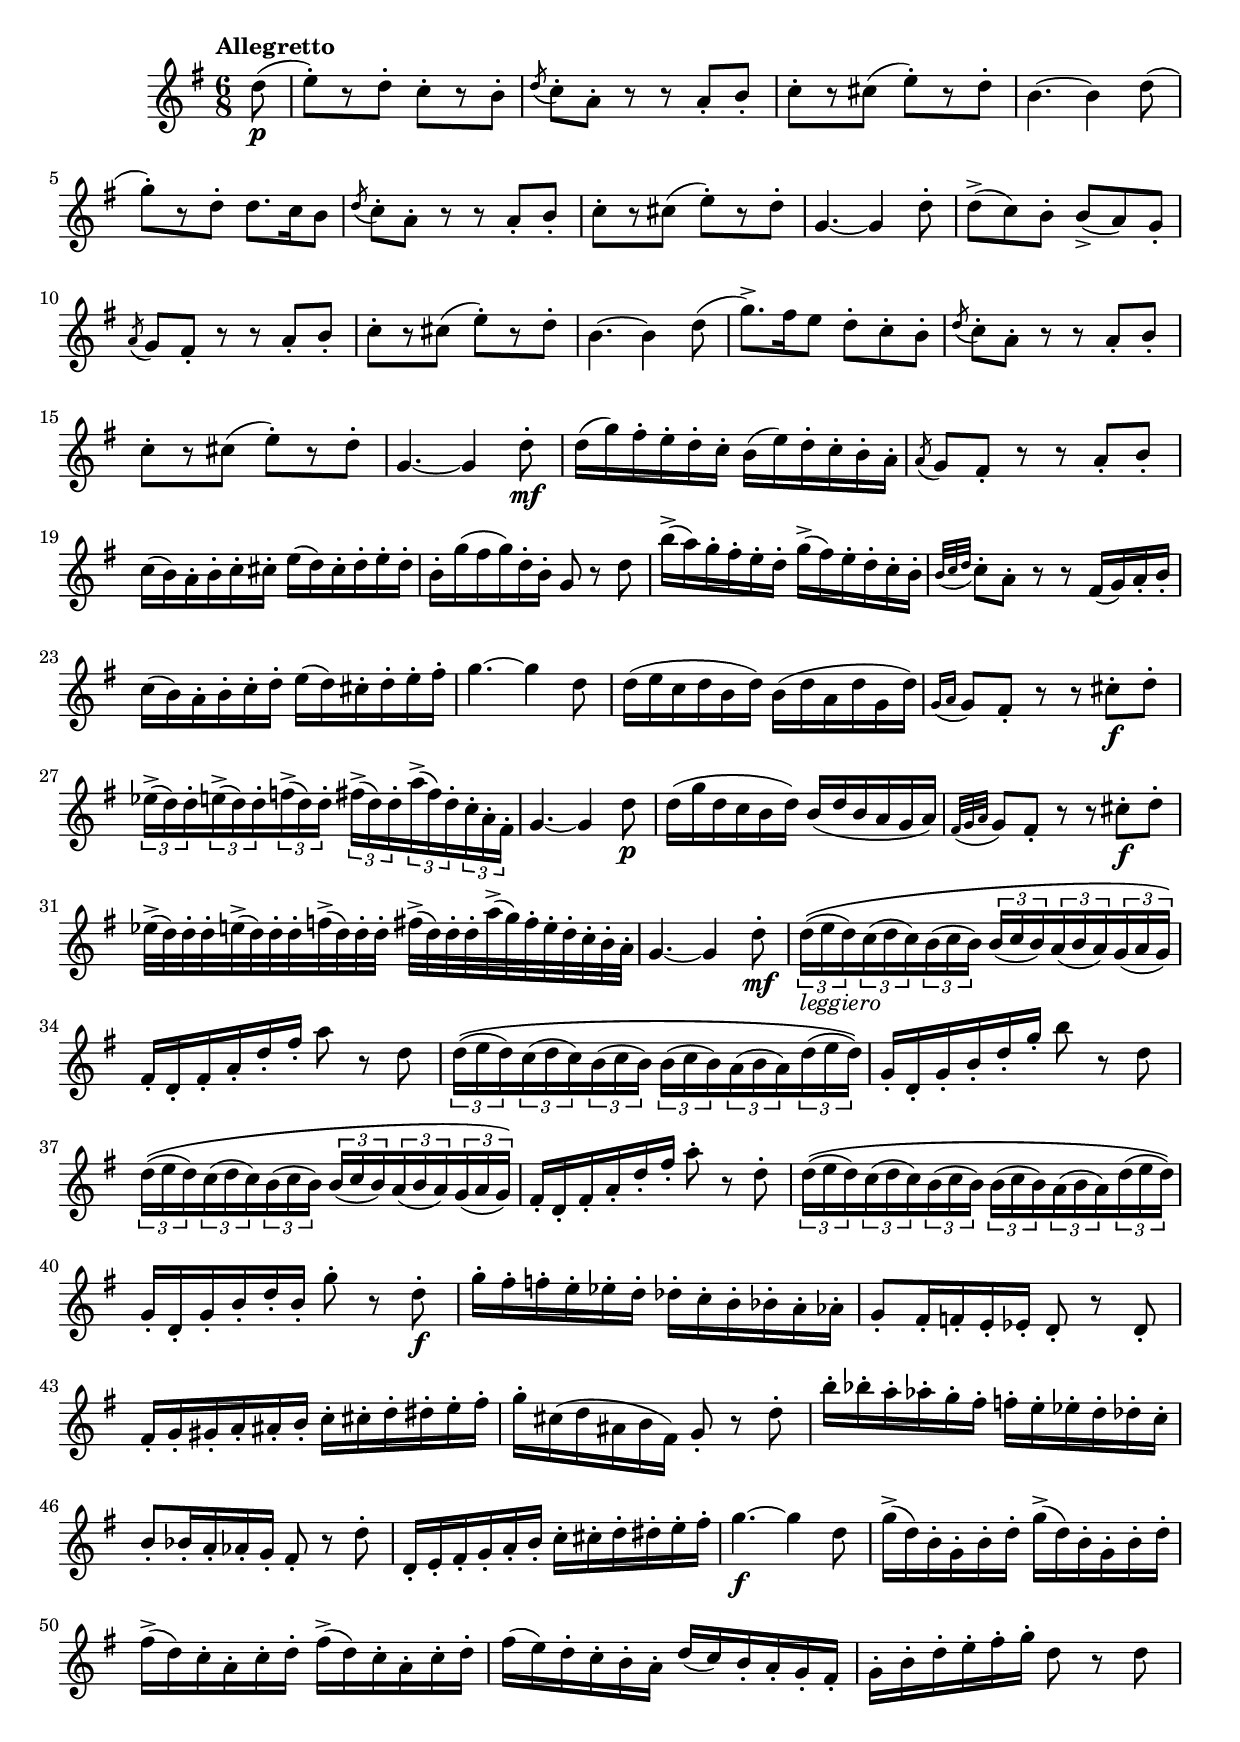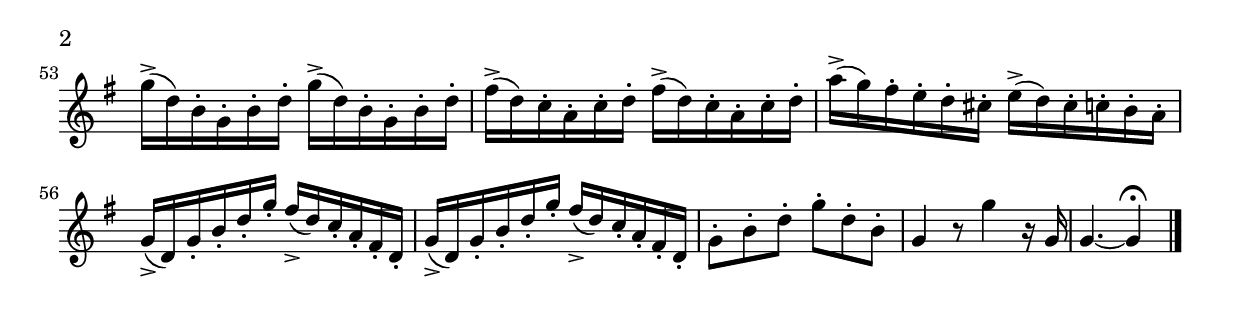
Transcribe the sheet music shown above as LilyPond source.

\version "2.22.0"

\include "settings.ily"

\relative {
  \language "english"

  \transposition f

  \tempo "Allegretto"

  \key g \major
  \time 6/8

  \partial 8 { d''8( \p } |
  e8-.)[ r d-.] c-.[ r b-.] |
  \acciaccatura d8 c8-. a-. r r a-. b-. |
  c8-.[ r c-sharp]( e-.)[ r d-.] |
  b4.~4 d8( |
  g8-.)[ r d-.] d8. c16 b8 |
  \acciaccatura d8 c8-. a-. r r a-. b-. |
  c8-.[ r c-sharp]( e-.)[ r d-.] |
  g,4.~4 d'8-. |
  d->( c) b-. b->( a) g-. |
  \acciaccatura a8 g8 f-sharp-. r r a-. b-. |
  c8-.[ r c-sharp]( e-.)[ r d-.] |
  b4.~4 d8( |
  g8.->) f-sharp16 e8 d-. c-. b-. |
  \acciaccatura d8 c8-. a-. r r a-. b-. |
  c8-.[ r c-sharp]( e-.)[ r d-.] |
  g,4.~4 d'8-. \mf |

  d16( g) f-sharp-. e-. d-. c-. b( e) d-. c-. b-. a-. |
  \acciaccatura a8 g8 f-sharp-. r r a-. b-. |
  c16( b) a-. b-. c-. c-sharp-. e( d) c-sharp-. d-. e-. d-. |
  b16-. g'( f-sharp g) d-. b-. g8 r d' |
  b'16->( a) g-. f-sharp-. e-. d-. g->( f-sharp) e-. d-. c-. b-. |
  \acciaccatura { b32 c d } c8-. a-. r r f-sharp16( g) a-. b-. |
  c16( b) a-. b-. c-. d-. e( d) c-sharp-. d-. e-. f-sharp-. |
  g4.~4 d8 |
  d16( e c d b d) b( d a d g, d') |
  \acciaccatura { g,16 a } g8 f-sharp-. r r c-sharp'-. \f d-. |
  \tuplet 3/2 8 { e-flat16->( d) d-. e->( d) d-. f->( d) d-. f-sharp->( d) d-. a'->( f-sharp) d-. c-. a-. f-sharp-. } |
  g4.~4 d'8 \p |
  d16( g d c b d) b( d b a g a) |
  \acciaccatura { f-sharp32 g a } g8 f-sharp-. r r c-sharp'-. \f d-. |
  e-flat32->( d) d-. d-. e->( d) d-. d-. f->( d) d-. d-. f-sharp->( d) d-. d-. a'->( g) f-sharp-. e-. d-. c-. b-. a-. |
  g4.~4 d'8-. \mf |

  \tuplet 3/2 8 { d16_\markup { \italic "leggiero" }\(( e d) c( d c) b( c b) b( c b) a( b a) g( a g)\) } |
  f-sharp16-. d-. f-sharp-. a-. d-. f-sharp-. a8 r d, |
  \tuplet 3/2 8 { d16\(( e d) c( d c) b( c b) b( c b) a( b a) d( e d)\) } |
  g,16-. d-. g-. b-. d-. g-. b8 r d, |
  \tuplet 3/2 8 { d16\(( e d) c( d c) b( c b) b( c b) a( b a) g( a g)\) } |
  f-sharp16-. d-. f-sharp-. a-. d-. f-sharp-. a8-. r d,-. |
  \tuplet 3/2 8 { d16\(( e d) c( d c) b( c b) b( c b) a( b a) d( e d)\) } |
  g,16-. d-. g-. b-. d-. b-. g'8-. r d-. \f |
  g16-. f-sharp-. f-. e-. e-flat-. d-. d-flat-. c-. b-. b-flat-. a-. a-flat-. |
  g8-. f-sharp16-. f-. e-. e-flat-. d8-. r d-. |
  f-sharp16-. g-. g-sharp-. a-. a-sharp-. b-. c-. c-sharp-. d-. d-sharp-. e-. f-sharp-. |
  g16-. c-sharp,( d a-sharp b f-sharp) g8-. r d'-. |
  b'16-. b-flat-. a-. a-flat-. g-. f-sharp-. f-. e-. e-flat-. d-. d-flat-. c-. |
  b8-. b-flat16-. a-. a-flat-. g-. f-sharp8-. r d'-. |
  d,16-. e-. f-sharp-. g-. a-. b-. c-. c-sharp-. d-. d-sharp-. e-. f-sharp-. |
  g4.~ \f g4 d8 |

  \repeat unfold 2 { g16->( d) b-. g-. b-. d-. } |
  \repeat unfold 2 { f-sharp->( d) c-. a-. c-. d-. } |
  f-sharp16( e) d-. c-. b-. a-. d( c) b-. a-. g-. f-sharp-. |
  g16-. b-. d-. e-. f-sharp-. g-. d8 r d |
  \repeat unfold 2 { g16->( d) b-. g-. b-. d-. } |
  \repeat unfold 2 { f-sharp->( d) c-. a-. c-. d-. } |
  a'16->( g) f-sharp-. e-. d-. c-sharp-. e->( d) c-sharp-. c-. b-. a-.|
  \repeat unfold 2 { g16->( d) g-. b-. d-. g-. f-sharp->( d) c-. a-. f-sharp-. d-. | }
  g8-. b-. d-. g-. d-. b-. |
  g4 r8 g'4 r16 g, |
  \partial 1*5/8 { g4.~4\fermata } | \bar "|."
}
